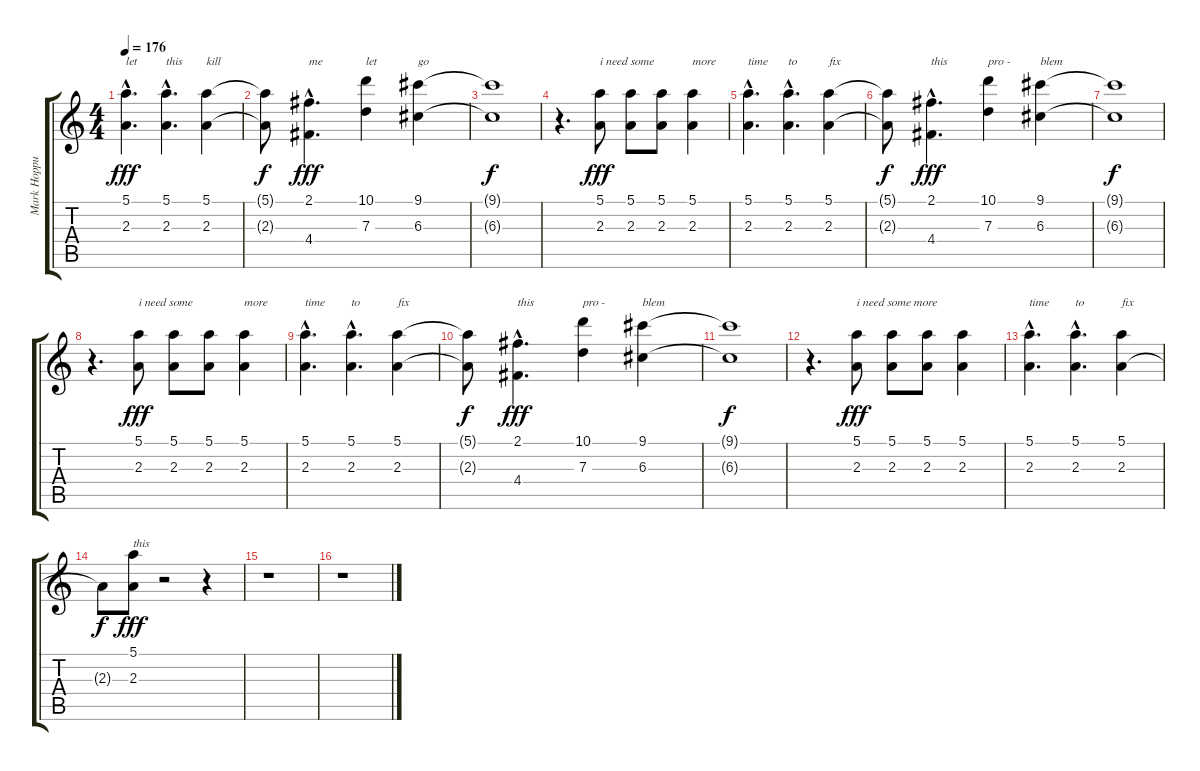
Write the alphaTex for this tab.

\track ("Mark Hoppus - Vocal" "Mark Hoppu") {instrument electricguitarjazz}
\staff {score tabs}
\tuning (E4 B3 G3 D3 A2 E2) {hide}
\ts (4 4)
\tempo 176
\clef g2
\ks c
(5.1{hac} 2.3{hac}).4{d txt "let" dy fff} (5.1{hac} 2.3{hac}).4{d txt "this"} (5.1 2.3).4{txt "kill"} |
(5.1{t} 2.3{t}).8{dy f} (2.1{hac} 4.4{hac}).4{d txt "me" dy fff} (10.1 7.3).4{txt "let"} (9.1 6.3).4{txt "go"} |
(9.1{t} 6.3{t}).1{dy f} |
r.4{d} (5.1 2.3).8{txt "i need some" dy fff} (5.1 2.3).8 (5.1 2.3).8 (5.1 2.3).4{txt "more"} |
(5.1{hac} 2.3{hac}).4{d txt "time"} (5.1{hac} 2.3{hac}).4{d txt "to"} (5.1 2.3).4{txt "fix"} |
(5.1{t} 2.3{t}).8{dy f} (2.1{hac} 4.4{hac}).4{d txt "this" dy fff} (10.1 7.3).4{txt "pro -"} (9.1 6.3).4{txt "blem"} |
(9.1{t} 6.3{t}).1{dy f} |
r.4{d} (5.1 2.3).8{txt "i need some" dy fff} (5.1 2.3).8 (5.1 2.3).8 (5.1 2.3).4{txt "more"} |
(5.1{hac} 2.3{hac}).4{d txt "time"} (5.1{hac} 2.3{hac}).4{d txt "to"} (5.1 2.3).4{txt "fix"} |
(5.1{t} 2.3{t}).8{dy f} (2.1{hac} 4.4{hac}).4{d txt "this" dy fff} (10.1 7.3).4{txt "pro -"} (9.1 6.3).4{txt "blem"} |
(9.1{t} 6.3{t}).1{dy f} |
r.4{d} (5.1 2.3).8{txt "i need some more" dy fff} (5.1 2.3).8 (5.1 2.3).8 (5.1 2.3).4 |
(5.1{hac} 2.3{hac}).4{d txt "time"} (5.1{hac} 2.3{hac}).4{d txt "to"} (5.1 2.3).4{txt "fix"} |
2.3{t}.8{dy f} (5.1 2.3).8{txt "this" dy fff} r.2 r.4 |
r.1 |
r.1
